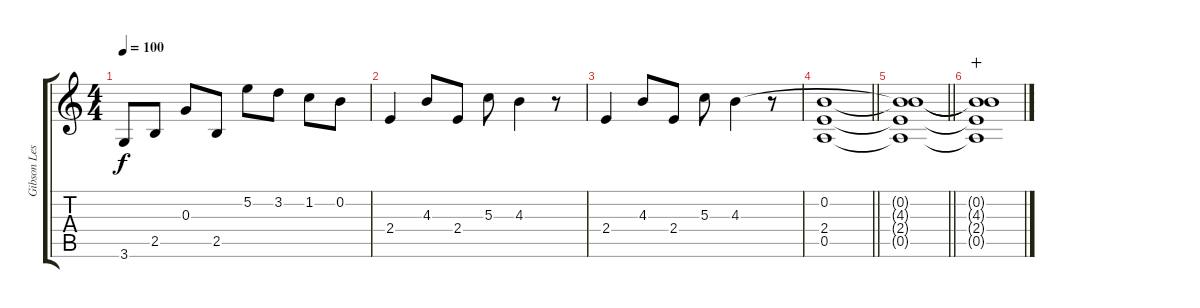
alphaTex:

\track ("Gibson Les Paul Standart" "Gibson Les") {instrument distortionguitar}
\staff {score tabs}
\tuning (E4 B3 G3 D3 A2 E2) {hide}
\ts (4 4)
\tempo 100
\clef g2
\ks c
3.6.8{dy f} 2.5.8 0.3.8 2.5.8 5.2.8 3.2.8 1.2.8 0.2.8 |
2.4.4 4.3.8 2.4.8 5.3.8 4.3.4 r.8 |
2.4.4 4.3.8 2.4.8 5.3.8 4.3.4 r.8 |
\barLineRight lightlight
(0.2 2.4 0.5).1 |
\barLineRight lightlight
(0.2{t} 4.3{t} 2.4{t} 0.5{t}).1 |
(0.2{t} 4.3{t} 2.4{t} 0.5{t}).1{wahc}
